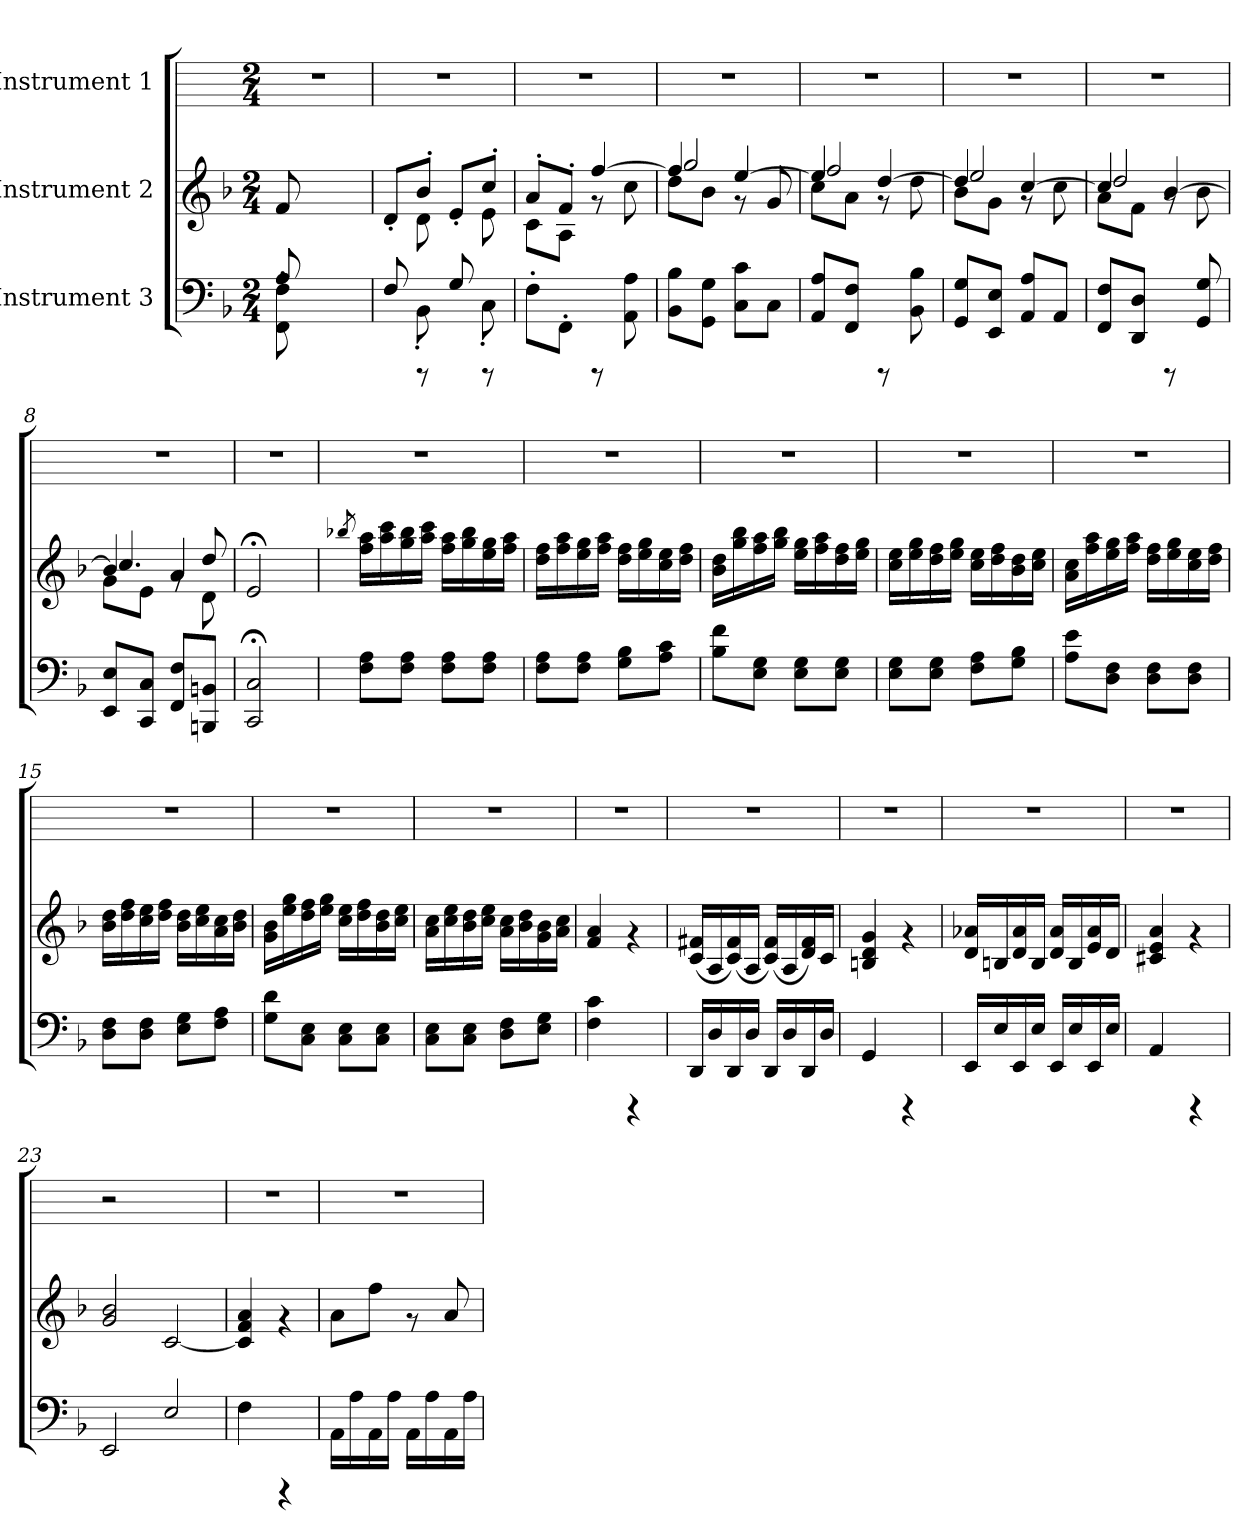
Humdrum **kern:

**kern	**kern	**kern
*part3	*part2	*part1
*staff3	*staff2	*staff1
*I"Instrument 3	*I"Instrument 2	*I"Instrument 1
!!LO:PB:g=z
*stria5	*stria5	*stria5
*clefF4	*clefG2	*
*k[b-]	*k[b-]	*k[]
*F:	*F:	*C:
*M2/4	*M2/4	*M2/4
=1	=1	=1
*^	*	*
8FF\'< 8F\'<	8A/	8f/	2r
4.ryy	4.ryy	4.ryy	.
=2	=2	=2	=2
*	*	*^	*
8F/	8ryy	8d'>/L	8ryy	2r
8rCCC	8BB-'<\	8b-'>/J	8d\	.
8G/	8ryy	8e'>/L	8ryy	.
8rCCC	8C'<\	8cc'>/J	8e\	.
*v	*v	*	*	*
=3	=3	=3	=3
8F'>\L	8a'>/L	8c\L	2r
8FF'>\J	8f'>/J	8A\J	.
8rCCC	[>4ff/	8rf	.
8AA\ 8A\	.	8cc\	.
=4	=4	=4	=4
*	*	*^	*
8B-\ 8BB-\L	4ff/]	8dd\L	2gg/	2r
8G\ 8GG\J	.	8b-\J	.	.
8c\ 8C\L	[>4ee/	8rf	.	.
8C\J	.	8g/	.	.
=5	=5	=5	=5	=5
8A/ 8AA/L	4ee/]	8cc\L	2ff/	2r
8F/ 8FF/J	.	8a\J	.	.
8rCCC	[>4dd/	8rf	.	.
8B-\ 8BB-\	.	8dd\	.	.
=6	=6	=6	=6	=6
8G/ 8GG/L	4dd/]	8b-\L	2ee/	2r
8E/ 8EE/J	.	8g\J	.	.
8A/ 8AA/L	[>4cc/	8rf	.	.
8AA/J	.	8cc\	.	.
=7	=7	=7	=7	=7
8F/ 8FF/L	4cc/]	8a\L	2dd/	2r
8D/ 8DD/J	.	8f\J	.	.
8rCCC	[>4b-/	8rf	.	.
8G/ 8GG/	.	8b-\	.	.
=8	=8	=8	=8	=8
8E/ 8EE/L	4b-/]	8g\L	4.cc/	2r
8C/ 8CC/J	.	8e\J	.	.
8F/ 8FF/L	4a/	8rf	.	.
8BBn/ 8BBBn/J	.	8d\	8dd/	.
*	*v	*v	*v	*
=9	=9	=9
2C/;< 2CC/;<	2e;</	2r
!!LO:LB:g=z
=10!	=10!	=10!
.	8qbb-X/	.
8A\ 8F\L	16aa\ 16ff\L	2r
.	16ccc\ 16aa\	.
8A\ 8F\J	16bb-\ 16gg\	.
.	16ccc\ 16aa\J	.
8A\ 8F\L	16aa\ 16ff\L	.
.	16bb-\ 16gg\	.
8A\ 8F\J	16ee\ 16gg\	.
.	16aa\ 16ff\J	.
=11	=11	=11
8A\ 8F\L	16ff\ 16dd\L	2r
.	16aa\ 16ff\	.
8A\ 8F\J	16gg\ 16ee\	.
.	16aa\ 16ff\J	.
8B-\ 8G\L	16ff\ 16dd\L	.
.	16gg\ 16ee\	.
8c\ 8A\J	16cc\ 16ee\	.
.	16ff\ 16dd\J	.
=12	=12	=12
8f\ 8B-\L	16dd\ 16b-\L	2r
.	16bb-\ 16gg\	.
8G\ 8E\J	16aa\ 16ff\	.
.	16bb-\ 16gg\J	.
8G\ 8E\L	16gg\ 16ee\L	.
.	16aa\ 16ff\	.
8G\ 8E\J	16dd\ 16ff\	.
.	16gg\ 16ee\J	.
=13	=13	=13
8G\ 8E\L	16ee\ 16cc\L	2r
.	16gg\ 16ee\	.
8G\ 8E\J	16ff\ 16dd\	.
.	16gg\ 16ee\J	.
8A\ 8F\L	16ee\ 16cc\L	.
.	16ff\ 16dd\	.
8B-\ 8G\J	16b-\ 16dd\	.
.	16ee\ 16cc\J	.
=14	=14	=14
8e\ 8A\L	16cc\ 16a\L	2r
.	16aa\ 16ff\	.
8F\ 8D\J	16gg\ 16ee\	.
.	16aa\ 16ff\J	.
8F\ 8D\L	16ff\ 16dd\L	.
.	16gg\ 16ee\	.
8F\ 8D\J	16cc\ 16ee\	.
.	16ff\ 16dd\J	.
!!LO:LB:g=z
=15	=15	=15
8F\ 8D\L	16dd\ 16b-\L	2r
.	16ff\ 16dd\	.
8F\ 8D\J	16ee\ 16cc\	.
.	16ff\ 16dd\J	.
8G\ 8E\L	16dd\ 16b-\L	.
.	16ee\ 16cc\	.
8A\ 8F\J	16a\ 16cc\	.
.	16dd\ 16b-\J	.
=16	=16	=16
8d\ 8G\L	16b-\ 16g\L	2r
.	16gg\ 16ee\	.
8E\ 8C\J	16ff\ 16dd\	.
.	16gg\ 16ee\J	.
8E\ 8C\L	16ee\ 16cc\L	.
.	16ff\ 16dd\	.
8E\ 8C\J	16b-\ 16dd\	.
.	16ee\ 16cc\J	.
=17	=17	=17
8E\ 8C\L	16cc\ 16a\L	2r
.	16ee\ 16cc\	.
8E\ 8C\J	16dd\ 16b-\	.
.	16ee\ 16cc\J	.
8F\ 8D\L	16cc\ 16a\L	.
.	16dd\ 16b-\	.
8G\ 8E\J	16g\ 16b-\	.
.	16cc\ 16a\J	.
=18	=18	=18
4c\ 4F\	4a/ 4f/	2r
4rCCC	4rf	.
=19	=19	=19
16DD/L	(>16f#X/ 16c/L	2r
16D/	16A/	.
16DD/	(>16f#/ 16c/)	.
16D/J	16A/J	.
16DD/L	(>16f#/ 16c/L)	.
16D/	16A/	.
16DD/	16f#/ 16d/)	.
16D/J	16c/J	.
=20	=20	=20
4GG/	4g/ 4d/ 4Bn/	2r
4rCCC	4rf	.
=21	=21	=21
16EE/L	16a-X/ 16d/L	2r
16E/	16Bn/	.
16EE/	16a-/ 16d/	.
16E/J	16B/J	.
16EE/L	16a-/ 16d/L	.
16E/	16B/	.
16EE/	16a-/ 16e/	.
16E/J	16d/J	.
!!LO:LB:g=z
=22	=22	=22
4AA/	4a/ 4e/ 4c#X/	2r
4rCCC	4rf	.
=23	=23	=23
2EE/	2b-/ 2g/	2r
2E/	[<2c/	2ryy
=24	=24	=24
4F\	4a/ 4f/ 4c/]	2r
4rCCC	4rf	.
=25	=25	=25
16AA\L	8a\L	2r
16A\	.	.
16AA\	8ff\J	.
16A\J	.	.
16AA\L	8rf	.
16A\	.	.
16AA\	8a/	.
16A\J	.	.
=	=	=
*-	*-	*-
